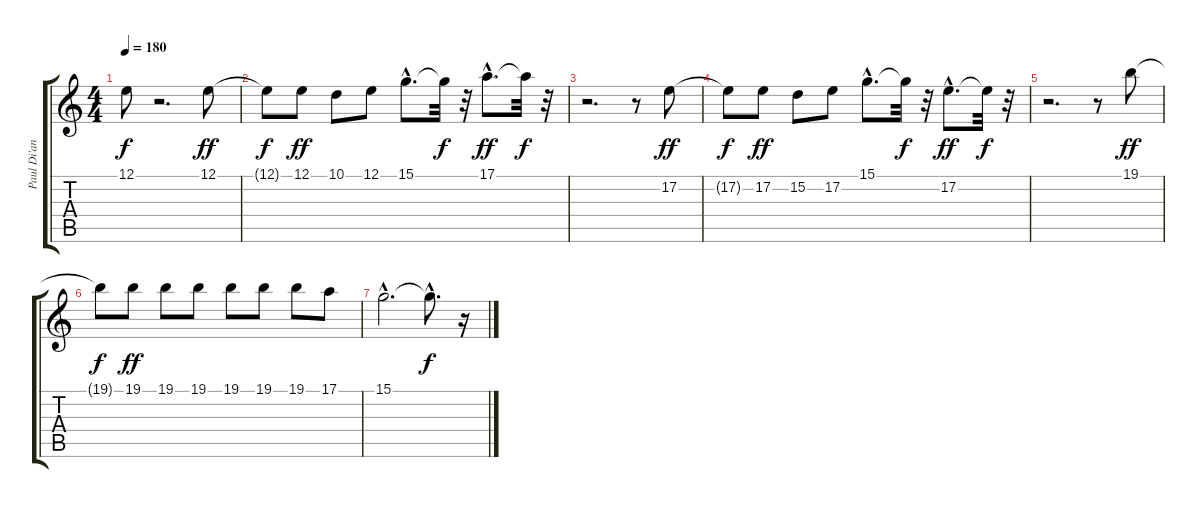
\track ("Paul Di'anno" "Paul Di'an") {instrument choiraahs}
\staff {score tabs}
\tuning (E4 B3 G3 D3 A2 E2) {hide}
\ts (4 4)
\tempo 180
\clef g2
\ks c
12.1{t}.8{dy f} r.2{d} 12.1.8{dy ff} |
12.1{t}.8{dy f} 12.1.8{dy ff} 10.1.8 12.1.8 15.1{hac}.8{d} 15.1{t}.32{dy f} r.32 17.1{hac}.8{d dy ff} 17.1{t}.32{dy f} r.32 |
r.2{d} r.8 17.2.8{dy ff} |
17.2{t}.8{dy f} 17.2.8{dy ff} 15.2.8 17.2.8 15.1{hac}.8{d} 15.1{t}.32{dy f} r.32 17.2{hac}.8{d dy ff} 17.2{t}.32{dy f} r.32 |
r.2{d} r.8 19.1.8{dy ff} |
19.1{t}.8{dy f} 19.1.8{dy ff} 19.1.8 19.1.8 19.1.8 19.1.8 19.1.8 17.1.8 |
15.1{hac}.2{d} 15.1{hac t}.8{d dy f} r.16
